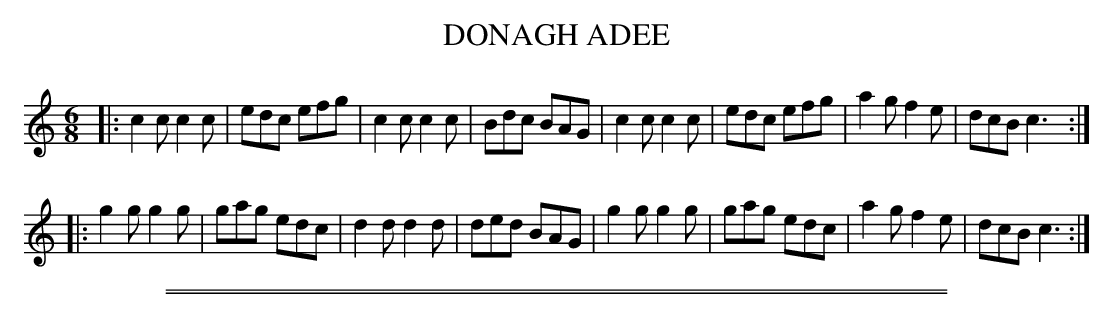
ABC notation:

X:1
T: DONAGH ADEE
M: 6/8
L: 1/8
K: C
|:\
c2c c2c | edc efg | c2c c2c | Bdc BAG |\
c2c c2c | edc efg | a2g f2e | dcB c3 :|
|:\
g2g g2g | gag edc | d2d d2d | ded BAG |\
g2g g2g | gag edc | a2g f2e | dcB c3 :|
